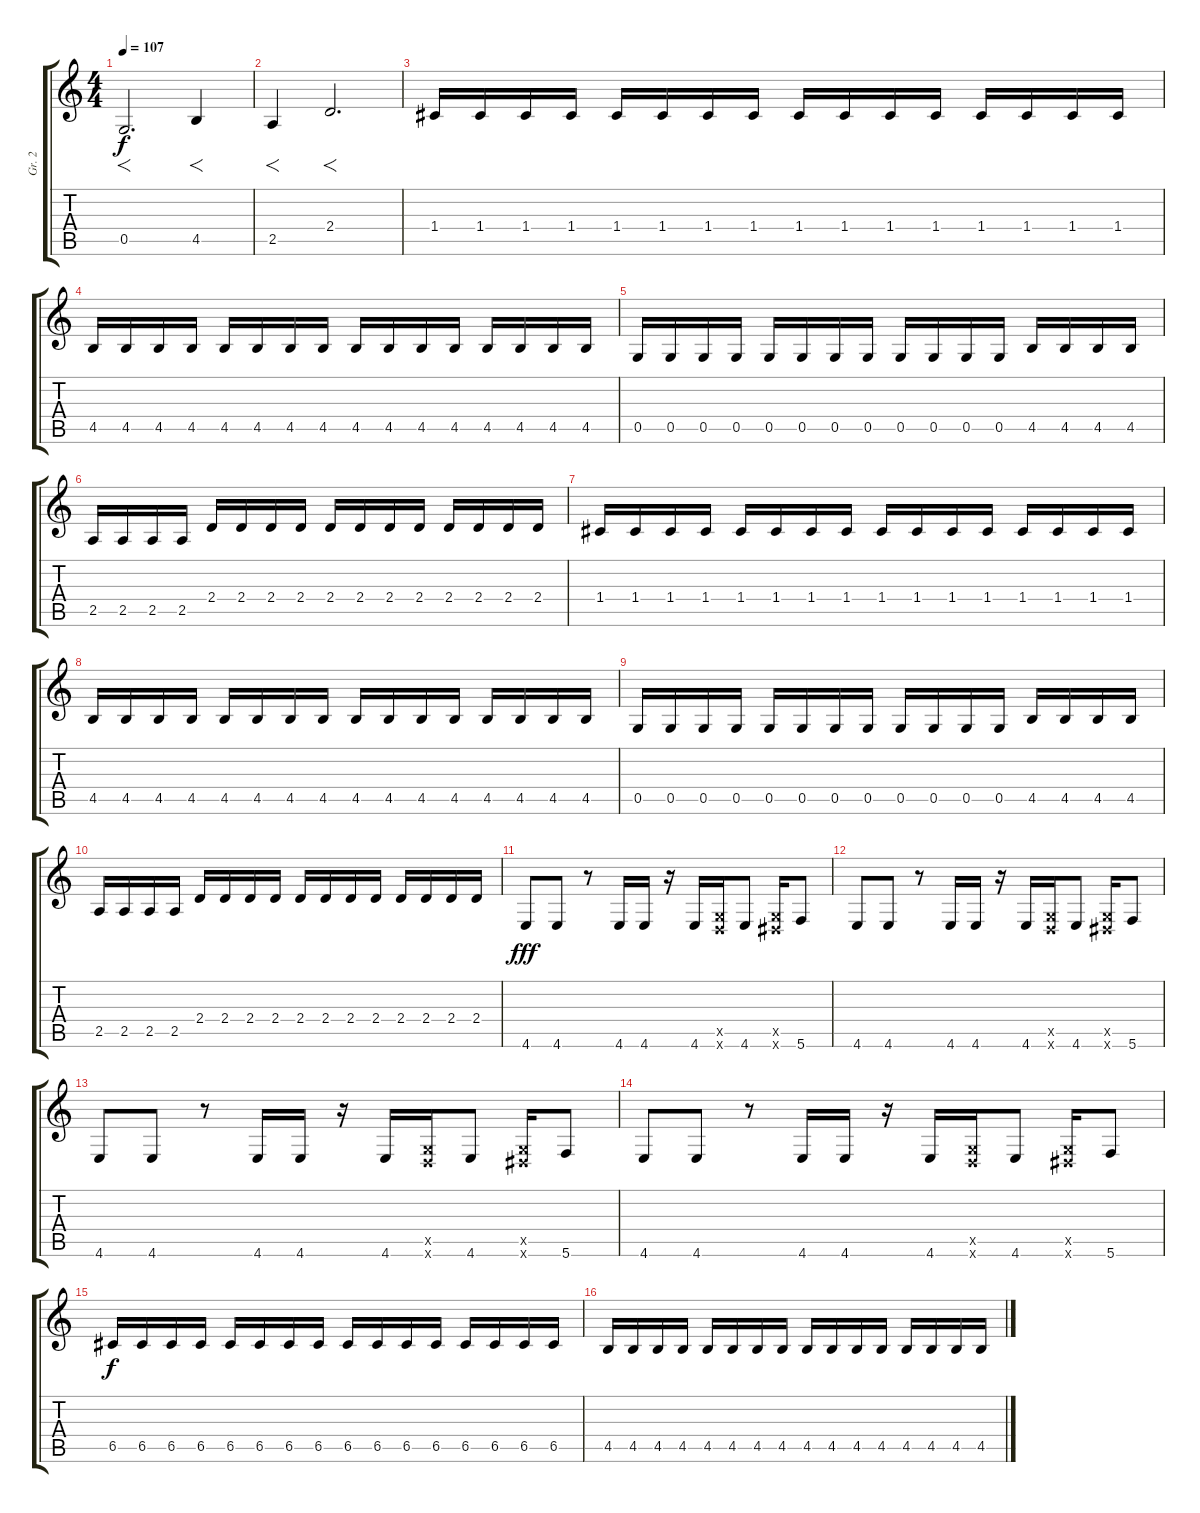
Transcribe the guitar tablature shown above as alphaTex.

\track ("Gr. 2" "Gr. 2") {instrument overdrivenguitar}
\staff {score tabs}
\tuning (D4 A3 F3 C3 G2 C2) {hide}
\ts (4 4)
\tempo 107
\clef g2
\ks c
0.5.2{f d dy f} 4.5.4{f} |
2.5.4{f} 2.4.2{f d} |
1.4.16 1.4.16 1.4.16 1.4.16 1.4.16 1.4.16 1.4.16 1.4.16 1.4.16 1.4.16 1.4.16 1.4.16 1.4.16 1.4.16 1.4.16 1.4.16 |
4.5.16 4.5.16 4.5.16 4.5.16 4.5.16 4.5.16 4.5.16 4.5.16 4.5.16 4.5.16 4.5.16 4.5.16 4.5.16 4.5.16 4.5.16 4.5.16 |
0.5.16 0.5.16 0.5.16 0.5.16 0.5.16 0.5.16 0.5.16 0.5.16 0.5.16 0.5.16 0.5.16 0.5.16 4.5.16 4.5.16 4.5.16 4.5.16 |
2.5.16 2.5.16 2.5.16 2.5.16 2.4.16 2.4.16 2.4.16 2.4.16 2.4.16 2.4.16 2.4.16 2.4.16 2.4.16 2.4.16 2.4.16 2.4.16 |
1.4.16 1.4.16 1.4.16 1.4.16 1.4.16 1.4.16 1.4.16 1.4.16 1.4.16 1.4.16 1.4.16 1.4.16 1.4.16 1.4.16 1.4.16 1.4.16 |
4.5.16 4.5.16 4.5.16 4.5.16 4.5.16 4.5.16 4.5.16 4.5.16 4.5.16 4.5.16 4.5.16 4.5.16 4.5.16 4.5.16 4.5.16 4.5.16 |
0.5.16 0.5.16 0.5.16 0.5.16 0.5.16 0.5.16 0.5.16 0.5.16 0.5.16 0.5.16 0.5.16 0.5.16 4.5.16 4.5.16 4.5.16 4.5.16 |
2.5.16 2.5.16 2.5.16 2.5.16 2.4.16 2.4.16 2.4.16 2.4.16 2.4.16 2.4.16 2.4.16 2.4.16 2.4.16 2.4.16 2.4.16 2.4.16 |
4.6.8{dy fff} 4.6.8 r.8 4.6.16 4.6.16 r.16 4.6.16 (0.5{x} 2.6{x}).16 4.6.8 (0.5{x} 3.6{x}).16 5.6.8 |
4.6.8 4.6.8 r.8 4.6.16 4.6.16 r.16 4.6.16 (0.5{x} 2.6{x}).16 4.6.8 (0.5{x} 3.6{x}).16 5.6.8 |
4.6.8 4.6.8 r.8 4.6.16 4.6.16 r.16 4.6.16 (0.5{x} 2.6{x}).16 4.6.8 (0.5{x} 3.6{x}).16 5.6.8 |
4.6.8 4.6.8 r.8 4.6.16 4.6.16 r.16 4.6.16 (0.5{x} 2.6{x}).16 4.6.8 (0.5{x} 3.6{x}).16 5.6.8 |
6.5.16{dy f} 6.5.16 6.5.16 6.5.16 6.5.16 6.5.16 6.5.16 6.5.16 6.5.16 6.5.16 6.5.16 6.5.16 6.5.16 6.5.16 6.5.16 6.5.16 |
4.5.16 4.5.16 4.5.16 4.5.16 4.5.16 4.5.16 4.5.16 4.5.16 4.5.16 4.5.16 4.5.16 4.5.16 4.5.16 4.5.16 4.5.16 4.5.16
